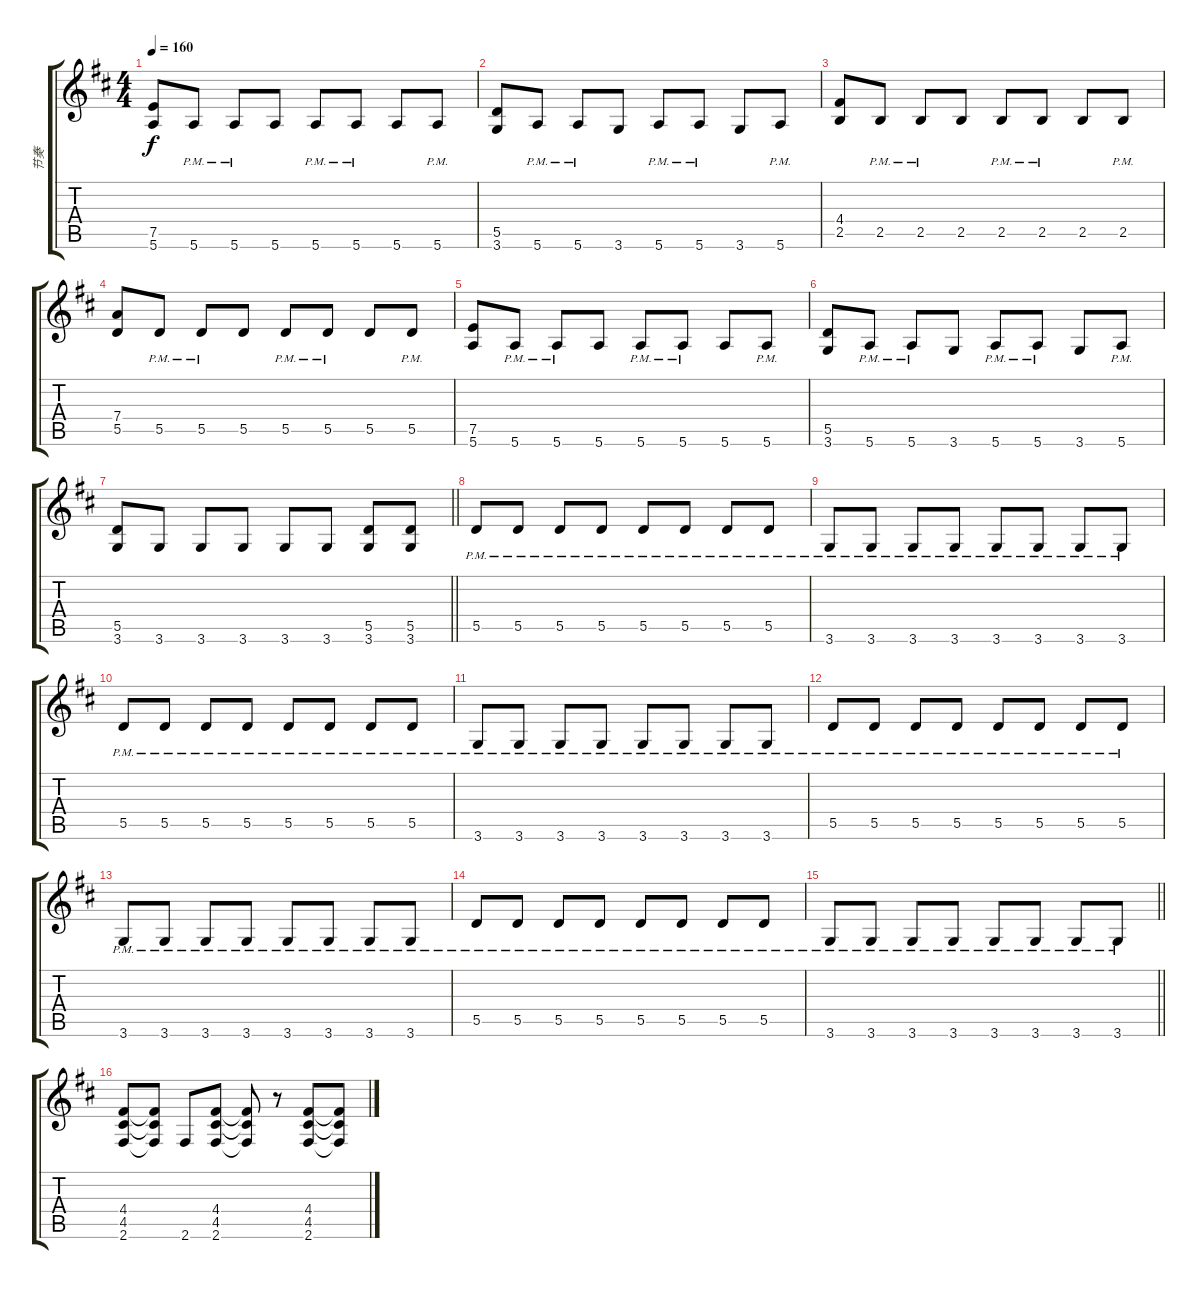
\track ("节奏" "节奏") {instrument distortionguitar}
\staff {score tabs}
\tuning (E4 B3 G3 D3 A2 E2) {hide}
\ts (4 4)
\tempo 160
\clef g2
\ks d
(7.5 5.6).8{dy f} 5.6{pm}.8 5.6{pm}.8 5.6.8 5.6{pm}.8 5.6{pm}.8 5.6.8 5.6{pm}.8 |
(5.5 3.6).8 5.6{pm}.8 5.6{pm}.8 3.6.8 5.6{pm}.8 5.6{pm}.8 3.6.8 5.6{pm}.8 |
(4.4 2.5).8 2.5{pm}.8 2.5{pm}.8 2.5.8 2.5{pm}.8 2.5{pm}.8 2.5.8 2.5{pm}.8 |
(7.4 5.5).8 5.5{pm}.8 5.5{pm}.8 5.5.8 5.5{pm}.8 5.5{pm}.8 5.5.8 5.5{pm}.8 |
(7.5 5.6).8 5.6{pm}.8 5.6{pm}.8 5.6.8 5.6{pm}.8 5.6{pm}.8 5.6.8 5.6{pm}.8 |
(5.5 3.6).8 5.6{pm}.8 5.6{pm}.8 3.6.8 5.6{pm}.8 5.6{pm}.8 3.6.8 5.6{pm}.8 |
\barLineRight lightlight
(5.5 3.6).8 3.6.8 3.6.8 3.6.8 3.6.8 3.6.8 (5.5 3.6).8 (5.5 3.6).8 |
5.5{pm}.8 5.5{pm}.8 5.5{pm}.8 5.5{pm}.8 5.5{pm}.8 5.5{pm}.8 5.5{pm}.8 5.5{pm}.8 |
3.6{pm}.8 3.6{pm}.8 3.6{pm}.8 3.6{pm}.8 3.6{pm}.8 3.6{pm}.8 3.6{pm}.8 3.6{pm}.8 |
5.5{pm}.8 5.5{pm}.8 5.5{pm}.8 5.5{pm}.8 5.5{pm}.8 5.5{pm}.8 5.5{pm}.8 5.5{pm}.8 |
3.6{pm}.8 3.6{pm}.8 3.6{pm}.8 3.6{pm}.8 3.6{pm}.8 3.6{pm}.8 3.6{pm}.8 3.6{pm}.8 |
5.5{pm}.8 5.5{pm}.8 5.5{pm}.8 5.5{pm}.8 5.5{pm}.8 5.5{pm}.8 5.5{pm}.8 5.5{pm}.8 |
3.6{pm}.8 3.6{pm}.8 3.6{pm}.8 3.6{pm}.8 3.6{pm}.8 3.6{pm}.8 3.6{pm}.8 3.6{pm}.8 |
5.5{pm}.8 5.5{pm}.8 5.5{pm}.8 5.5{pm}.8 5.5{pm}.8 5.5{pm}.8 5.5{pm}.8 5.5{pm}.8 |
\barLineRight lightlight
3.6{pm}.8 3.6{pm}.8 3.6{pm}.8 3.6{pm}.8 3.6{pm}.8 3.6{pm}.8 3.6{pm}.8 3.6{pm}.8 |
(4.4 4.5 2.6).8 (4.4{t} 4.5{t} 2.6{t}).8 2.6.8 (4.4 4.5 2.6).8 (4.4{t} 4.5{t} 2.6{t}).8 r.8 (4.4 4.5 2.6).8 (4.4{t} 4.5{t} 2.6{t}).8
